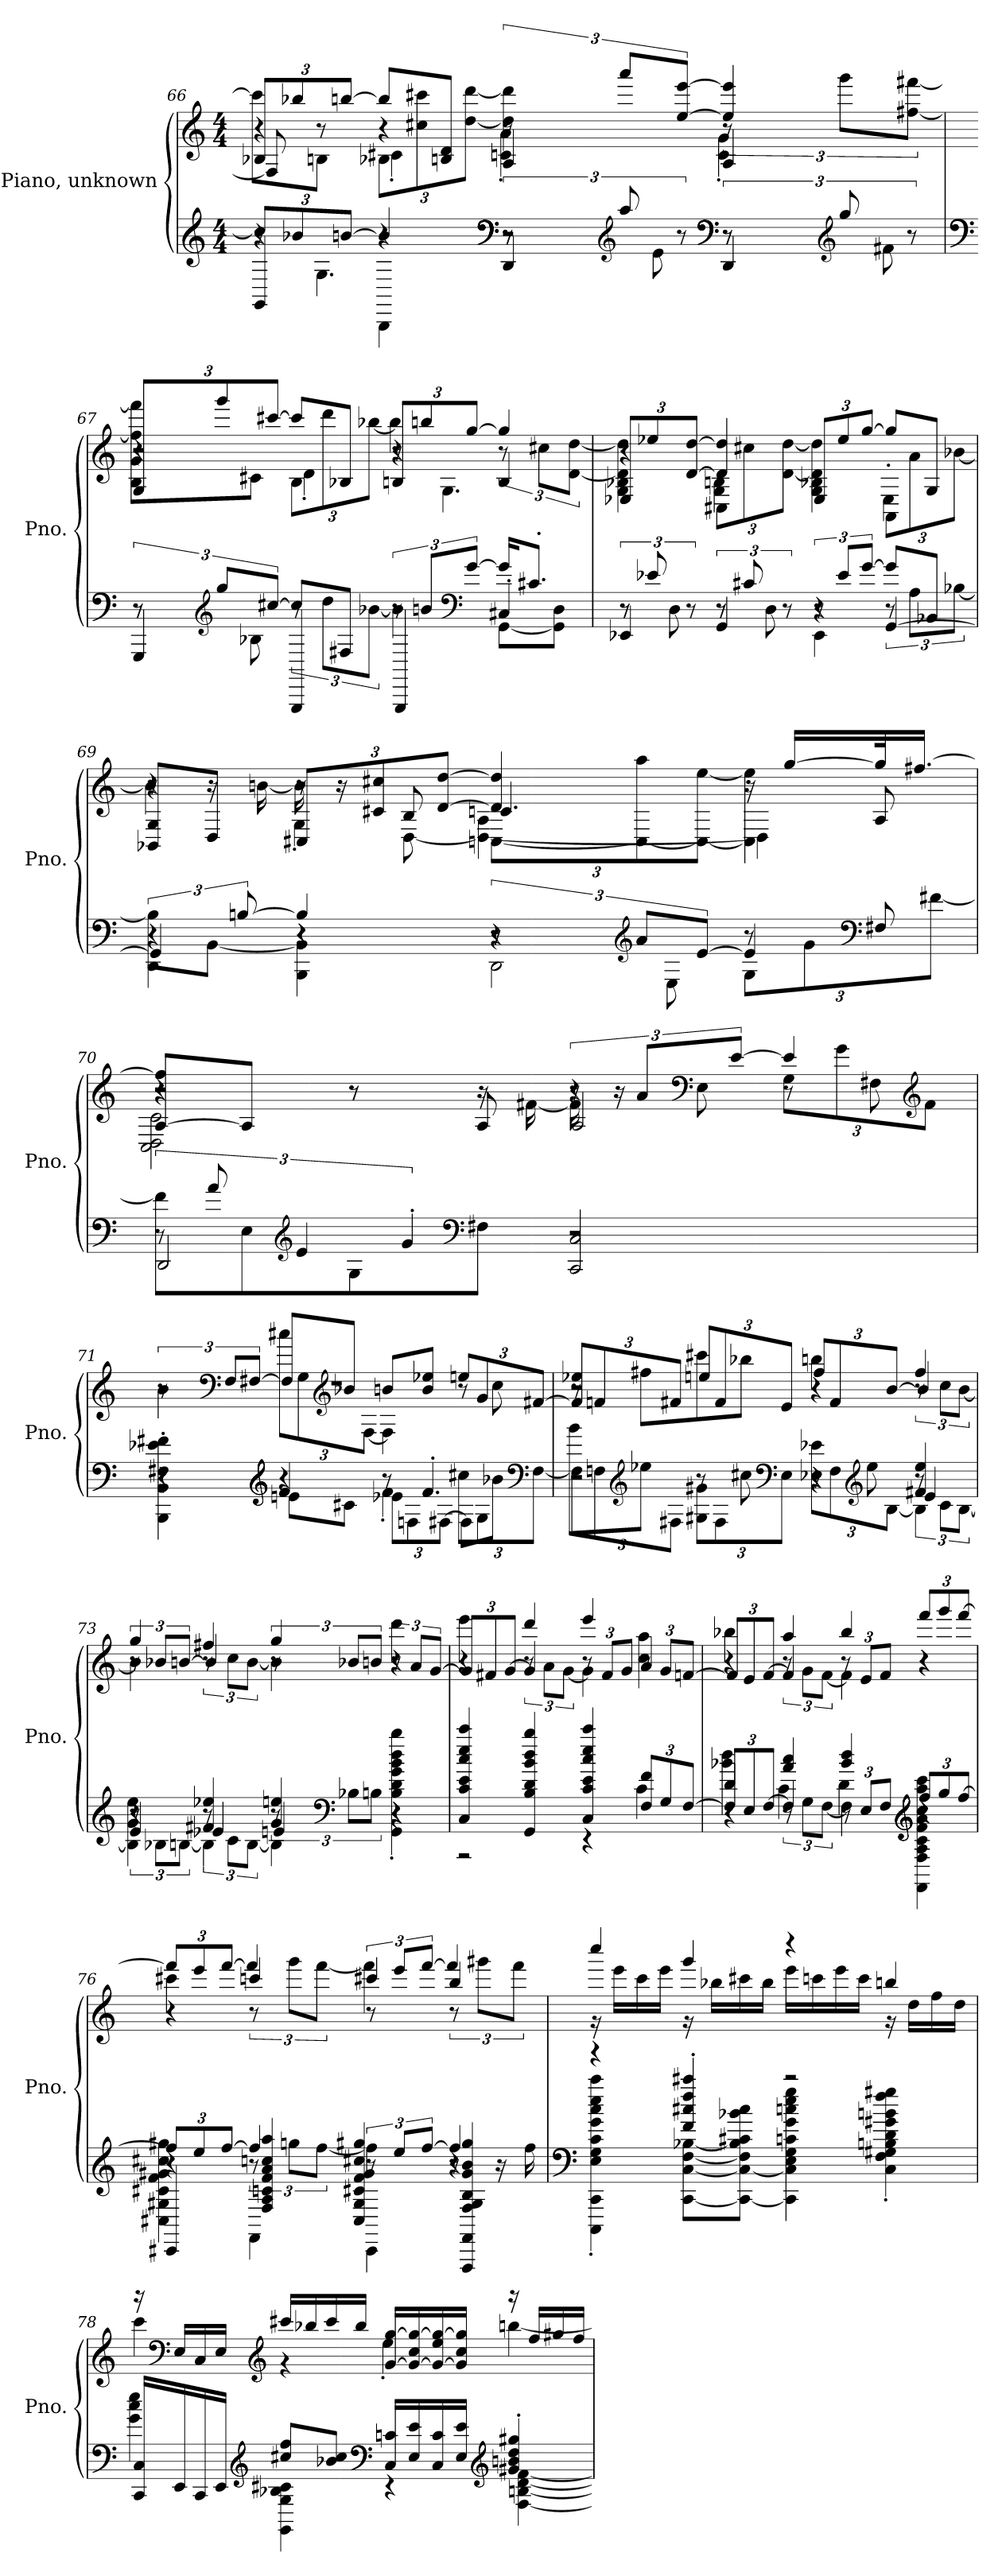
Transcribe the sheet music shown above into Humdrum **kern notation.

**kern	**kern
*part1	*part1
*staff2	*staff1
*I"Piano, unknown	*
*I'Pno.	*
!!LO:LB:g=z
*clefG2	*clefG2
*k[]	*k[]
*M4/4	*M4/4
*Xbrackettup	*Xbrackettup
=66	=66
*^	*^
*	*^	*	*^
*	*	*^	*	*	*^
12cc/L]	4r	4GG/	8r	12B-X/L	8ccc\L]	8F#/]	4r
12b-X/	.	.	.	12bb-X/	.	.	.
.	.	.	4.G\	.	8Bn\J	8r	.
[12bn/J	.	.	.	[12bbn/J	.	.	.
4b/]	4BBB\	4r	.	8bb/L]	12B-X\L	4r	4c#X'\
.	.	.	.	.	12cc#X\ 12ccc#X\	.	.
.	.	.	.	8Bn/ 8d/J	.	.	.
.	.	.	.	.	[12dd\ [12ddd\J	.	.
*clefF4	*	*	*	*	*	*	*
*brackettup	*	*	*	*brackettup	*	*	*
12r	8r	4DD/	2r	12r	4dd\] 4ddd\]	4A/	4cn\' 4a\'
*clefG2	*	*	*	*	*	*	*
12aa/	.	.	.	12aaa/L	.	.	.
.	8e\	.	.	.	.	.	.
12r	.	.	.	[12ee/ [12eee/J	.	.	.
*clefF4	*	*	*	*	*	*	*
12r	8r	4DD/	.	4ee/] 4eee/]	12r	4A/	4c\' 4g\'
*clefG2	*	*	*	*	*	*	*
12gg/	.	.	.	.	12ggg\L	.	.
.	8f#X\	.	.	.	.	.	.
12r	.	.	.	.	[12ff#X\ [12fff#X\J	.	.
*v	*v	*v	*v	*	*	*	*
!!LO:LB:g=z	!!	!!	!!
=67	=67	=67	=67	=67
*clefF4	*	*	*	*
*^	*	*	*	*
*	*^	*	*	*	*
*	*	*	*Xbrackettup	*	*	*
12r	8r	4GGG/	12G/L	8B\ 8g\ 8ff#\] 8fff#\]L	2r	4r
*clefG2	*	*	*	*	*	*
12gg/L	.	.	12ggg/	.	.	.
.	8B-X\	.	.	8c#X\J	.	.
[12cc#X/J	.	.	[12ccc#X/J	.	.	.
8cc#/L]	12r	4GGG/	8ccc#/L]	12B\L	.	4d'\
.	12dd\L	.	.	12ddd\	.	.
8F#X/J	.	.	8B-X/J	.	.	.
.	[12b-X\J	.	.	[12bb-X\J	.	.
12r	4b-\]	4GGG/	12Bn/L	4bb-\]	4r	8r
12bn/L	.	.	12bbn/	.	.	.
.	.	.	.	.	.	4.G\
*clefF4	*	*	*	*	*	*
[12g/J	.	.	[12gg/J	.	.	.
*	*	*	*	*brackettup	*	*
16g/KL]	[8GG\L	4C#X'/	4gg/]	12r	4B/	.
8.c#X'/J	.	.	.	.	.	.
.	.	.	.	12cc#X\L	.	.
.	8GG\] 8D\J	.	.	.	.	.
.	.	.	.	[12d\ [12dd\J	.	.
*	*	*	*v	*v	*v	*v
!!LO:PB:g=z
=68	=68	=68	=68
*	*	*	*Xbrackettup
*	*	*	*^
*	*	*	*	*^
12r	8r	4EE-X/	12E-X/L	4G\ 4B-X\ 4d\] 4dd\]	4r
12e-X/	.	.	12ee-X/	.	.
.	8D\	.	.	.	.
12r	.	.	[12d/ [12dd/J	.	.
12r	8r	4GG/	4d/] 4dd/]	12C#X\L	4G\ 4Bn\
12c#X/	.	.	.	12cc#X\	.
.	8D\	.	.	.	.
12r	.	.	.	[12d\ [12dd\J	.
12r	4EE-\	4r	12E-/L	4d\] 4dd\]	4G\ 4B-X\
12e-/L	.	.	12ee-/	.	.
[12g/J	.	.	[12gg/J	.	.
8g/L]	12r	[4GG/	8gg/L]	12AA\L	4E-'\
.	12A\L	.	.	12a\	.
8BB-X/J	.	.	8G/J	.	.
.	[12B-X\J	.	.	[12b-X\J	.
!!LO:LB:g=z
=69	=69	=69	=69	=69	=69
*	*	*^	*	*	*^
6r	8B-\L]	4GG/]	4DD\	8BB-X/ 8G/L	4b-\]	4r	8r
.	[8BB\J	.	.	8D/J	.	.	16r
[12Bn/	.	.	.	.	.	.	.
.	.	.	.	.	.	.	[16bn\
4B/]	4BBB\ 4BB\]	4r	4r	12C#X/L	4G'\	8r	16b\]
.	.	.	.	.	.	.	16r
.	.	.	.	12c#X/ 12cc#X/	.	.	.
.	.	.	.	.	.	8B/	[8D\
.	.	.	.	[12d/ [12dd/J	.	.	.
12r	8r	4r	2DD\	4d/] 4dd/]	[12Cn\L	4.cn/	4D\_ 4A\
*clefG2	*	*	*	*	*	*	*
12a/L	.	.	.	.	12C\_ 12aa\	.	.
.	8E\	.	.	.	.	.	.
[12e/J	.	.	.	.	12C\_ [12ee\J	.	.
*	*Xbrackettup	*	*	*	*	*	*
4e/]	12G\L	8r	.	16r	4C\] 4ee\]	.	4D\]
.	.	.	.	[16gg/LL	.	.	.
.	12g\	.	.	.	.	.	.
*clefF4	*	*	*	*	*	*	*
.	.	8F#X/	.	32gg/K]	.	8A/	.
.	.	.	.	[16.ff#X/JJ	.	.	.
.	[12f#X\J	.	.	.	.	.	.
*v	*v	*v	*v	*	*	*	*
!!LO:LB:g=z	!!	!!	!!
=70	=70	=70	=70	=70
*brackettup	*	*	*	*
*^	*	*	*	*
*	*^	*	*	*	*
12r	8f#\L]	2DD/	[8A/ 8ff#/]L	4r	2r	2C\ 2D\ 2c\
12a/	.	.	.	.	.	.
.	8E\	.	8A/J]	.	.	.
*clefG2	*	*	*	*	*	*
6e/	.	.	.	.	.	.
.	8G\	.	8r	8r	.	.
6g'/	.	.	.	.	.	.
*clefF4	*	*	*	*	*	*
.	8F#X\J	.	8A/	16r	.	.
.	.	.	.	[16f#X\	.	.
*	*	*	*brackettup	*	*	*
2CC/ 2C/	2r	2r	12r	16f#\]	2A/	4r
.	.	.	.	16r	.	.
.	.	.	12a/L	.	.	.
*	*	*	*clefF4	*	*	*
.	.	.	.	8E\	.	.
.	.	.	[12e/J	.	.	.
*	*	*	*	*Xbrackettup	*	*
.	.	.	4e/]	12G\L	.	8r
.	.	.	.	12g\	.	.
.	.	.	.	.	.	8F#X\
*	*	*	*clefG2	*	*	*
.	.	.	.	12f#\J	.	.
*	*	*	*	*	*v	*v
!!LO:LB:g=z
=71	=71	=71	=71	=71	=71
*	*	*	*	*	*brackettup
4r	4r	4BBB\' 4BB\' 4F#X\' 4e-X\' 4f#X\'	1r	4b\	12r
*	*	*	*clefF4	*	*
.	.	.	.	.	12F/L
.	.	.	.	.	[12F#X/J
*clefG2	*	*	*	*	*
*	*	*	*	*Xbrackettup	*
4f#/	8en\L	4r	.	12cc#X\L	8F#/L]
.	.	.	.	12G\	.
*	*	*	*clefG2	*	*
.	8c#X\J	.	.	.	8b-X/J
.	.	.	.	[12F#\J	.
*	*	*Xbrackettup	*	*	*
8r	4f#'\	12e-X\L	.	4F#\]	8bn/L
.	.	12Fn\	.	.	.
4.f#'/	.	.	.	.	8b/ 8ee-X/J
.	.	[12F#X\J	.	.	.
.	12cc#X\L	8F#\L]	.	8r	12een/L
.	12G\	.	.	.	12g/
.	.	8b-X\J	.	8cc#\	.
*clefF4	*	*	*	*	*
.	[12F#\J	.	.	.	[12f#X/J
!!LO:LB:g=z	!!	!!
=72	=72	=72	=72	=72	=72
*	*	*^	*	*	*
2r	8F#\L]	2r	12b\L	2r	8r	12f#/] 12ee-X/L
.	.	.	12Fn\	.	.	12fn/
*clefG2	*	*	*	*	*	*
.	8ee-X\J	.	.	.	8ff#X\L	.
.	.	.	12F#X\J	.	.	12f#X/J
.	8r	.	12G#X\ 12g#X\L	.	8ccc#X\	12een/L
.	.	.	12F#\	.	.	12f#/
.	8cc#X\	.	.	.	8bb-X\J	.
*clefF4	*	*	*	*	*	*
.	.	.	12E\J	.	.	12e/J
4r	8r	4r	12E-X\ 12e-X\L	4r	4bbn\	12ff#/L
.	.	.	12F#\	.	.	12f#/
*clefG2	*	*	*	*	*	*
.	8ee-\	.	.	.	.	.
.	.	.	[12B\J	.	.	[12b/J
*	*brackettup	*	*	*	*brackettup	*
4f#X/ 4ee-/	12r	4e-/	4B\]	4ff#/	12r	4b/]
.	12c\L	.	.	.	12cc\L	.
.	[12B\J	.	.	.	[12b\J	.
!!LO:LB:g=z	!!	!!
=73	=73	=73	=73	=73	=73	=73
4e/	4B\] 4g\ 4ee\	4r	12r	4gg/	4b\]	12r
.	.	.	12B-X\L	.	.	12b-X/L
.	.	.	[12Bn\J	.	.	[12bn/J
4f#X/ 4ee-X/	12r	4e-X/	4B\]	4ff#X/	12r	4b/]
.	12c\L	.	.	.	12cc\L	.
.	[12B\J	.	.	.	[12b\J	.
4g/ 4een/	4B\]	4en/	12r	4gg/	4b\]	12r
*clefF4	*	*	*	*	*	*
.	.	.	12B-X\L	.	.	12b-X/L
.	.	.	12Bn\J	.	.	12bn/J
4r	4GG\' 4B\' 4d\' 4g\' 4b\' 4dd\' 4bb\'	4r	4r	4r	4ddd\	12r
.	.	.	.	.	.	12a/L
.	.	.	.	.	.	[12g/J
*	*v	*v	*v	*	*	*
=74	=74	=74	=74	=74
*	*	*	*	*Xbrackettup
4C/ 4c/ 4e/ 4cc/ 4ee/ 4ccc/	2r	4r	4eee\	12g/L]
.	.	.	.	12f#X/
.	.	.	.	[12g/J
*	*	*	*brackettup	*
4GG/ 4B/ 4d/ 4b/ 4dd/ 4bb/	.	4ddd/	12r	4g/]
.	.	.	12a\L	.
.	.	.	[12g\J	.
4C/ 4c/ 4e/ 4cc/ 4ee/ 4ccc/	4r	4eee/	4g\]	12r
.	.	.	.	12f#/L
.	.	.	.	12g/J
*Xbrackettup	*	*	*	*
12F/ 12f/L	4c\	4a/	4cc\ 4aa\	12r
12G/	.	.	.	12g/L
[12F/J	.	.	.	[12fn/J
!!LO:PB:g=z	!!	!!
=75	=75	=75	=75	=75
*^	*^	*	*	*
*	*	*	*	*	*	*Xbrackettup
12F/L]	4b-X\ 4dd\	4d/	4r	4r	4bb-X\	12f/L]
12E/	.	.	.	.	.	12e/
[12F/J	.	.	.	.	.	[12f/J
*	*brackettup	*	*	*	*brackettup	*
4F/]	12r	4a/ 4cc/	4c\	4aa/	12r	4f/]
.	12G\L	.	.	.	12g\L	.
.	[12F\J	.	.	.	[12f\J	.
12r	4F\]	4b-/ 4dd/	4d\	4bb-/	4f\]	12r
12E/L	.	.	.	.	.	12e/L
12F/J	.	.	.	.	.	12f/J
*clefG2	*	*	*	*	*	*
*Xbrackettup	*	*	*	*	*	*Xbrackettup
12ff/L	4FF\ 4F\ 4A\ 4c\ 4f\ 4a\ 4cc\ 4aa\ 4ccc\	4r	4r	4r	4r	12fff/L
12gg/	.	.	.	.	.	12ggg/
[12ff/J	.	.	.	.	.	[12fff/J
=76	=76	=76	=76	=76	=76	=76
12ff/L]	4C#X\ 4G#X\ 4c#X\ 4f\ 4g#X\ 4cc#X\ 4gg#X\	4CC#X/	4r	4r	4ccc#X\	12fff/L]
12ee/	.	.	.	.	.	12eee/
[12ff/J	.	.	.	.	.	[12fff/J
*	*brackettup	*	*	*	*brackettup	*
4ff/]	12r	4F/ 4A/ 4cn/ 4f/ 4a/ 4ccn/ 4aa/	4FF\	4cccn/	12r	4fff/]
.	12ggn\L	.	.	.	12ggg\L	.
.	[12ff\J	.	.	.	[12fff\J	.
12r	4ff\]	4C#/ 4G#/ 4c#X/ 4f/ 4g#/ 4cc#X/ 4gg#X/	4CC#\	4ccc#X/	4fff\]	12r
12ee/L	.	.	.	.	.	12eee/L
[12ff/J	.	.	.	.	.	[12fff/J
4ff/]	8r	4FFF/ 4FF/ 4F/ 4G#/ 4B/ 4g#/ 4b/ 4gg#/	4r	4bb/	12r	4fff/]
.	.	.	.	.	12ggg#X\L	.
.	16r	.	.	.	.	.
.	.	.	.	.	12fff\J	.
.	16ff\	.	.	.	.	.
*v	*v	*v	*v	*	*	*
*	*v	*v	*v
!!LO:LB:g=z
=77	=77
*clefF4	*
*^	*^
4r	4CCC\' 4CC\' 4E\' 4G\' 4c\' 4g\' 4cc\' 4ee\' 4ccc\'	4cccc/	16r
.	.	.	16eee\LL
.	.	.	16ccc\
.	.	.	16eee\JJ
4f/' 4cc#X/' 4ff/' 4ccc#X/'	[8CC\ [8C\ [8F\ [8B-X\L	4ggg/	16r
.	.	.	16bb-X\LL
.	8CC\_ 8C\_ 8F\] 8B-\] 8c#X\ 8b-X\ 8cc#\J	.	16ccc#X\
.	.	.	16bb-\JJ
2r	4CC\] 4C\] 4E\ 4G\ 4cn\ 4g\ 4ccn\ 4ee\ 4gg\	4r	16eee\LL
.	.	.	16cccn\
.	.	.	16eee\
.	.	.	16ccc\JJ
.	4C\' 4F\' 4G#X\' 4Bn\' 4d\' 4g#X\' 4bn\' 4ff\' 4gg#X\'	4bbn/	16r
.	.	.	16dd\LL
.	.	.	16ff\
.	.	.	16dd\JJ
!!LO:LB:g=z	!!
=78	=78	=78	=78
16CC/ 16C/LL	4g\ 4cc\ 4ee\	16r	4ccc\
*	*	*clefF4	*
16EE/	.	16E/LL	.
16CC/	.	16C/	.
16EE/JJ	.	16E/JJ	.
*clefG2	*	*clefG2	*
8cc#X/ 8ff/L	4GG\ 4G\ 4B-X\ 4c#X\	16ccc#X/LL	4r
.	.	16bb-X/	.
8b-X/ 8cc#/J	.	16ccc#/	.
.	.	16bb-/JJ	.
*clefF4	*	*	*
16C/ 16cn/LL	4r	[16g/ [16gg/LL	4ee'\
16E/ 16e/	.	16g/_ 16cc/ 16gg/_	.
16C/ 16c/	.	16g/_ 16ee/ 16gg/_	.
16E/ 16e/JJ	.	16g/] 16cc/ 16gg/]JJ	.
*clefG2	*	*	*
4g#X/' 4bn/' 4dd/' 4gg#X/'	[4F\ [4Bn\ [4d\ [4f\	16r	[4bbn\
.	.	16ff/LL	.
.	.	16gg#X/	.
.	.	16ff/JJ	.
*v	*v	*	*
*	*v	*v
=	=
*-	*-
